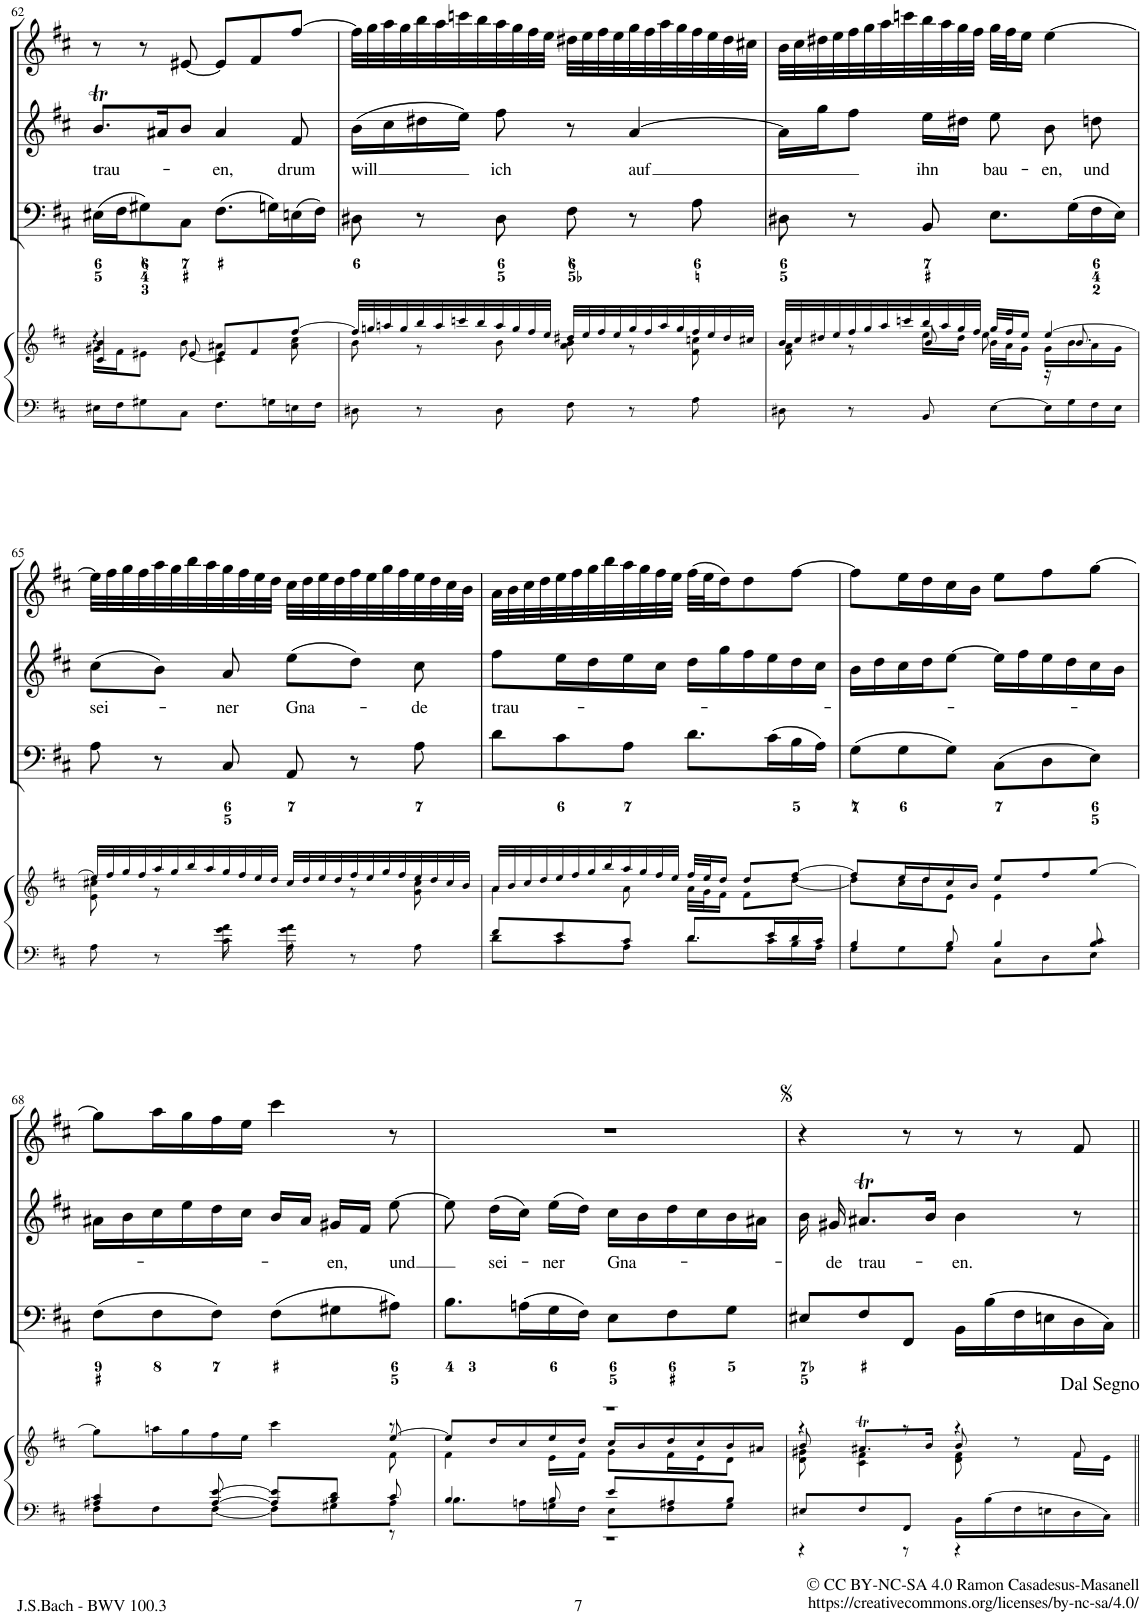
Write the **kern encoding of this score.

**kern	**kern	**kern	**kern	**text	**kern
*part4	*part4	*part3	*part2	*part2	*part1
*staff5	*staff4	*staff3	*staff2	*staff2	*staff1
*I"Piano reduction	*	*I"Organo e Violoncello	*I"Soprano	*	*I"Flauto Traverso Solo
*I'Pno	*	*	*	*	*I'Fl
!!LO:PB:g=z
*clefF4	*clefG2	*clefF4	*clefG2	*	*clefG2
*k[f#c#]	*k[f#c#]	*k[f#c#]	*k[f#c#]	*	*k[f#c#]
*M6/8	*M6/8	*M6/8	*M6/8	*	*M6/8
=62	=62	=62	=62	=62	=62
*	*^	*	*	*	*
*	*	*^	*	*	*	*
!	!	!	!	!	!	!LO:LY:b	!
16E#X\LL	4r	16g#X\LL	4c#/ 4b/	(16E#X\LL	8.bT/L	trau-	8r
16F#\J	.	16f#\J	.	16F#\J	.	.	.
8G#X\	.	8e#X\J	.	8G#X\)	.	.	8r
.	.	.	.	.	16a#X/K	.	.
8C#\J	[<8e#/	8b\	8ryy	8C#\J	8b/J	.	[8e#X/
!	!	!	!	!	!	!LO:LY:b	!
8.F#\L	8e#/L]	4c#\ 4a#X\	4.ryy	(8.F#\L	4a#/	-en,	8e#/L]
.	8f#/	.	.	.	.	.	8f#/
16Gn\L	.	.	.	16Gn\L)	.	.	.
!	!	!	!	!	!	!LO:LY:b	!
16En\	[8ff#/J	8a#\ 8cc#\	.	(16En\	8f#/	drum	[8ff#/J
16F#\JJ	.	.	.	16F#\JJ)	.	.	.
*	*	*v	*v	*	*	*	*
=63	=63	=63	=63	=63	=63	=63
!	!	!	!	!	!LO:LY:b	!
8D#X\	32ff#/LLL]	8b\	8D#X\	(16b\LL	will	32ff#\LLL]
.	32ggn/	.	.	.	.	32gg\
.	32aan/	.	.	16cc#\	.	32aa\
.	32gg/	.	.	.	.	32gg\
8r	32bb/	8r	8r	16dd#X\	.	32bb\
.	32aa/	.	.	.	.	32aa\
.	32cccn/	.	.	16ee\JJ)	.	32cccn\
.	32bb/	.	.	.	.	32bb\
!	!	!	!	!	!LO:LY:b	!
8D#\	32aa/	8b\	8D#\	8ff#\	ich	32aa\
.	32gg/	.	.	.	.	32gg\
.	32ff#/	.	.	.	.	32ff#\
.	32ee/JJJ	.	.	.	.	32ee\JJJ
8F#\	32dd#X/LLL	8a\ 8b\	8F#\	8r	.	32dd#X\LLL
.	32ee/	.	.	.	.	32ee\
.	32ff#/	.	.	.	.	32ff#\
.	32ee/	.	.	.	.	32ee\
!	!	!	!	!	!LO:LY:b	!
8r	32gg/	8r	8r	[4a/	auf	32gg\
.	32ff#/	.	.	.	.	32ff#\
.	32aa/	.	.	.	.	32aa\
.	32gg/	.	.	.	.	32gg\
8A\	32ff#/	8f#\ 8ccn\	8A\	.	.	32ff#\
.	32ee/	.	.	.	.	32ee\
.	32dd#/	.	.	.	.	32dd#\
.	32cc#X/JJJ	.	.	.	.	32cc#X\JJJ
=64	=64	=64	=64	=64	=64	=64
*	*	*^	*	*	*	*
8D#X\	32b/LLL	8f#\ 8a\	4ryy	8D#X\	16a\LL]	.	32b\LLL
.	32cc#/	.	.	.	.	.	32cc#\
.	32dd#X/	.	.	.	16gg\J	.	32dd#X\
.	32ee/	.	.	.	.	.	32ee\
8r	32ff#/	8r	.	8r	8ff#\J	.	32ff#\
.	32gg/	.	.	.	.	.	32gg\
.	32aa/	.	.	.	.	.	32aa\
.	32cccn/	.	.	.	.	.	32cccn\
!	!	!	!	!	!	!LO:LY:b	!
8BB/	32bb/	16ee\LL	8b/	8BB/	16ee\LL	ihn	32bb\
.	32aa/	.	.	.	.	.	32aa\
.	32gg/	16dd#\JJ	.	.	16dd#X\JJ	.	32gg\
.	32ff#/JJJ	.	.	.	.	.	32ff#\JJJ
!	!	!	!	!	!	!LO:LY:b	!
[8E\L	32gg/LLL	32b\LLL	8ee\	8.E\L	8ee\	bau-	32gg\LLL
.	32ff#/J	32a\J	.	.	.	.	32ff#\J
.	16ee/JJ	16g\JJ	.	.	.	.	16ee\JJ
!	!	!	!	!	!	!LO:LY:b	!
16E\L]	[4ee/	16g\LL	16r	.	8b\	-en,	[4ee\
16G\	.	16b\	8.b/	(16G\L	.	.	.
!	!	!	!	!	!	!LO:LY:b	!
16F#\	.	16a\	.	16F#\	8ddn\	und	.
16E\JJ	.	16g\JJ	.	16E\JJ)	.	.	.
*	*	*v	*v	*	*	*	*
!!LO:LB:g=z
=65	=65	=65	=65	=65	=65	=65
*^	*	*	*	*	*	*
!	!	!	!	!	!	!LO:LY:b	!
4ryy	8A\	32ee/LLL]	8e\ 8cc#X\	8A\	(8cc#\L	sei-	32ee\LLL]
.	.	32ff#/	.	.	.	.	32ff#\
.	.	32gg/	.	.	.	.	32gg\
.	.	32ff#/	.	.	.	.	32ff#\
.	8r	32aa/	8r	8r	8b\J)	.	32aa\
.	.	32gg/	.	.	.	.	32gg\
.	.	32bb/	.	.	.	.	32bb\
.	.	32aa/	.	.	.	.	32aa\
!	!	!	!	!	!	!LO:LY:b	!
8g\ 8a\	8c#\	32gg/	4ryy	8C#/	8a/	-ner	32gg\
.	.	32ff#/	.	.	.	.	32ff#\
.	.	32ee/	.	.	.	.	32ee\
.	.	32dd/JJJ	.	.	.	.	32dd\JJJ
!	!	!	!	!	!	!LO:LY:b	!
8g\ 8a\	8A\	32cc#/LLL	.	8AA/	(8ee\L	Gna-	32cc#\LLL
.	.	32dd/	.	.	.	.	32dd\
.	.	32ee/	.	.	.	.	32ee\
.	.	32dd/	.	.	.	.	32dd\
4ryy	8r	32ff#/	8r	8r	8dd\J)	.	32ff#\
.	.	32ee/	.	.	.	.	32ee\
.	.	32gg/	.	.	.	.	32gg\
.	.	32ff#/	.	.	.	.	32ff#\
!	!	!	!	!	!	!LO:LY:b	!
.	8A\	32ee/	8g\ 8cc#\	8A\	8cc#\	-de	32ee\
.	.	32dd/	.	.	.	.	32dd\
.	.	32cc#/	.	.	.	.	32cc#\
.	.	32b/JJJ	.	.	.	.	32b\JJJ
=66	=66	=66	=66	=66	=66	=66	=66
!	!	!	!	!	!	!LO:LY:b	!
8f#/L	8d\L	32a/LLL	4a\	8d\L	8ff#\L	trau-	32a\LLL
.	.	32b/	.	.	.	.	32b\
.	.	32cc#/	.	.	.	.	32cc#\
.	.	32dd/	.	.	.	.	32dd\
8e/	8c#\	32ee/	.	8c#\	16ee\L	.	32ee\
.	.	32ff#/	.	.	.	.	32ff#\
.	.	32gg/	.	.	16dd\	.	32gg\
.	.	32bb/	.	.	.	.	32bb\
8c#/J	8A\J	32aa/	8a\	8A\J	16ee\	.	32aa\
.	.	32gg/	.	.	.	.	32gg\
.	.	32ff#/	.	.	16cc#\JJ	.	32ff#\
.	.	32ee/JJJ	.	.	.	.	32ee\JJJ
8.d/L	8.d\L	32ff#/LLL	32a\LLL	8.d\L	16dd\LL	.	(32ff#\LLL
.	.	32ee/J	32g\J	.	.	.	32ee\J
.	.	16dd/JJ	16f#\JJ	.	16gg\	.	16dd\J)
.	.	8dd/L	8f#\L	.	16ff#\	.	8dd\
16e/L	16c#\L	.	.	(16c#\L	16ee\	.	.
16d/	16B\	[8ff#/J	[8dd\J	16B\	16dd\	.	[8ff#\J
16c#/JJ	16A\JJ	.	.	16A\JJ)	16cc#\JJ	.	.
=67	=67	=67	=67	=67	=67	=67	=67
4B/	8G\L	8ff#/L]	8dd\L]	(8G\L	16b\LL	.	8ff#\L]
.	.	.	.	.	16dd\	.	.
.	8G\	16ee/L	16cc#\L	8G\	16cc#\	.	16ee\L
.	.	16dd/	16dd\J	.	16dd\J	.	16dd\
8B/	8G\J	16cc#/	8e\J	8G\J)	[8ee\J	.	16cc#\
.	.	16b/JJ	.	.	.	.	16b\JJ
4B/	8C#\L	8ee/L	4e\	(8C#\L	16ee\LL]	.	8ee\L
.	.	.	.	.	16ff#\	.	.
.	8D\	8ff#/	.	8D\	16ee\	.	8ff#\
.	.	.	.	.	16dd\	.	.
8B/ 8c#/	8E\J	[8gg/J	8ryy	8E\J)	16cc#\	.	[8gg\J
.	.	.	.	.	16b\JJ	.	.
!!LO:LB:g=z
=68	=68	=68	=68	=68	=68	=68	=68
*	*^	*	*^	*	*	*	*
4A#X/ 4c#/	8F#\L	4.ryy	8gg\L]	4.ryy	4.ryy	(8F#\L	16a#X\LL	.	8gg\L]
.	.	.	.	.	.	.	16b\	.	.
.	8F#\	.	16aan\L	.	.	8F#\	16cc#\	.	16aa\L
.	.	.	16gg\	.	.	.	16ee\	.	16gg\
[8A#/ [8e/	[8F#\J	.	16ff#\	.	.	8F#\J)	16dd\	.	16ff#\
.	.	.	16ee\JJ	.	.	.	16cc#\JJ	.	16ee\JJ
8A#/] 8e/]L	8F#\L]	4ryy	4ccc#\	4ryy	4ryy	(8F#\L	16b/LL	.	4ccc#\
.	.	.	.	.	.	.	16a#/JJ	.	.
!	!	!	!	!	!	!	!	!LO:LY:b	!
8B/ 8d/J	8G#X\	.	.	.	.	8G#X\	16g#X/LL	-en,	.
.	.	.	.	.	.	.	16f#/JJ	.	.
!	!	!	!	!	!	!	!	!LO:LY:b	!
8c#/	8A#\J	8r	8r	8f#\	[8ee/	8A#X\J)	[8ee\	und	8r
=69	=69	=69	=69	=69	=69	=69	=69	=69	=69
4B/	8.B\L	2.r	2.r	4f#\	8ee/L]	8.B\L	8ee\]	.	2.r
!	!	!	!	!	!	!	!	!LO:LY:b	!
.	.	.	.	.	16dd/L	.	(16dd\LL	sei-	.
.	16An\L	.	.	.	16cc#/	(16An\L	16cc#\JJ)	.	.
!	!	!	!	!	!	!	!	!LO:LY:b	!
8B/	16Gn\	.	.	16e\LL	16ee/	16G\	(16ee\LL	-ner	.
.	16F#\JJ	.	.	16f#\JJ	16dd/JJ	16F#\JJ)	16dd\JJ)	.	.
!	!	!	!	!	!	!	!	!LO:LY:b	!
8e/L	8E\L	.	.	8g\L	16cc#/LL	8E\L	16cc#\LL	Gna-	.
.	.	.	.	.	16b/	.	16b\	.	.
8A#X/	8F#\	.	.	16f#\L	16dd/	8F#\	16dd\	.	.
.	.	.	.	16e\J	16cc#/	.	16cc#\	.	.
8B/J	8G\J	.	.	8d\J	16b/	8G\J	16b\	.	.
.	.	.	.	.	16a#X/JJ	.	16a#X\JJ	.	.
*	*v	*v	*	*	*	*	*	*	*
=70	=70	=70	=70	=70	=70	=70	=70	=70
8E#X/L	4r	4r	8d\ 8g#X\	8b/	8E#X/L	16b\	.	4r
!	!	!	!	!	!	!	!LO:LY:b	!
.	.	.	.	.	.	16g#X/	-de	.
!	!	!	!	!	!	!	!LO:LY:b	!
8F#/	.	.	4c#\ 4f#\	8.a#Xt/L	8F#/	8.a#Xt/L	trau-	.
8FF#/J	8r	8r	.	.	8FF#/J	.	.	8r
.	.	.	.	16b/Jk	.	16b/Jk	.	.
!	!	!	!	!	!	!	!LO:LY:b	!
16BB\LL	4r	4r	8d\ 8f#\	8b/	16BB\LL	4b\	-en.	8r
16B\	.	.	.	.	(16B\	.	.	.
16F#\	.	.	8ryy	8r	16F#\	.	.	8r
16En\	.	.	.	.	16En\	.	.	.
16D\	8ryy	8f#/	16f#\LL	8ryy	16D\	8r	.	8f#/
16C#\JJ	.	.	16e\JJ	.	16C#\JJ)	.	.	.
*v	*v	*	*	*	*	*	*	*
*	*v	*v	*v	*	*	*	*
=||	=||	=||	=||	=||	=||
*-	*-	*-	*-	*-	*-
